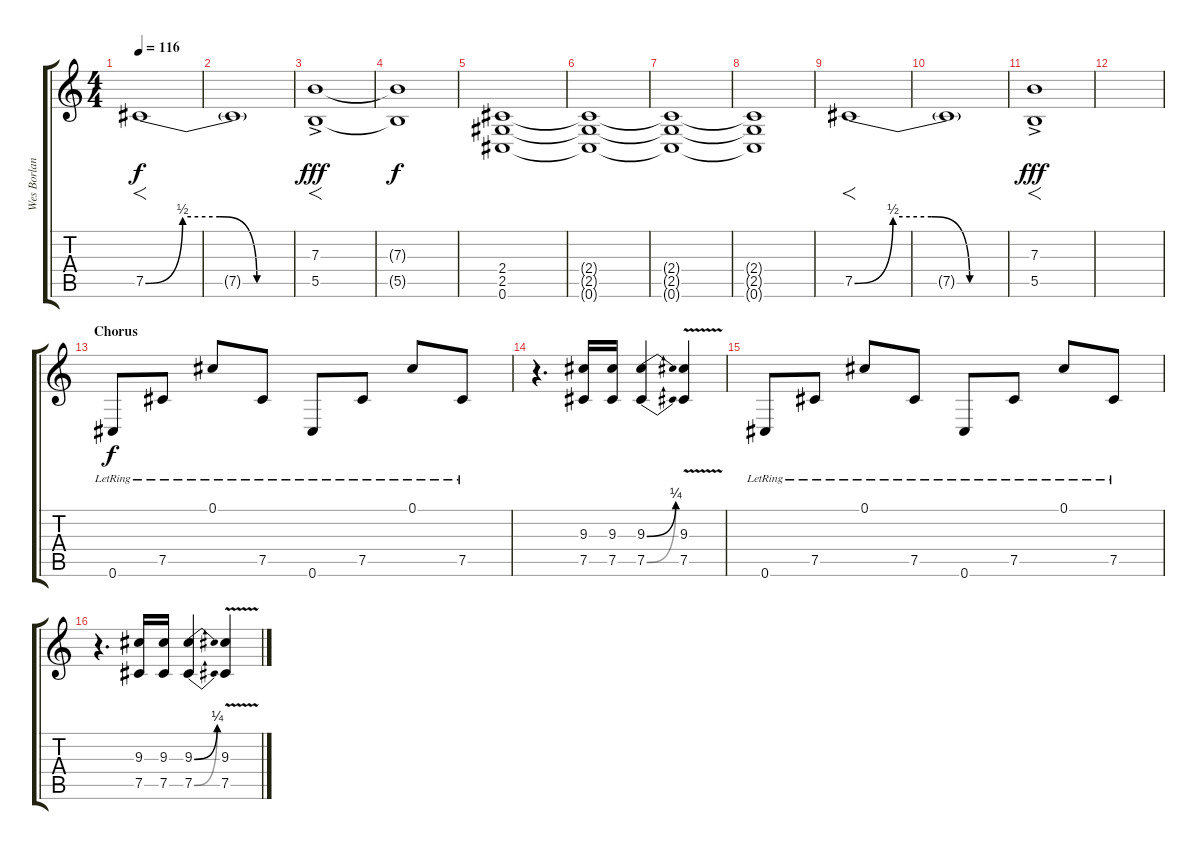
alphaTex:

\track ("Wes Borland - Distortion Guitar" "Wes Borlan") {instrument distortionguitar}
\staff {score tabs}
\tuning (Db4 Ab3 E3 B2 Gb2 Db2) {hide}
\ts (4 4)
\tempo 116
\clef g2
\ks c
7.5{be (custom 0 0 15 2 30 2 45 0 60 0)}.1{f dy f} |
7.5{t}.1 |
(7.3{ac} 5.5).1{f dy fff} |
(7.3{t} 5.5{t}).1{dy f} |
(2.4 2.5 0.6).1 |
(2.4{t} 2.5{t} 0.6{t}).1 |
(2.4{t} 2.5{t} 0.6{t}).1 |
(2.4{t} 2.5{t} 0.6{t}).1 |
7.5{be (custom 0 0 15 2 30 2 45 0 60 0)}.1{f} |
7.5{t}.1 |
(7.3{ac} 5.5).1{f dy fff} |
|
\section ("" "Chorus")
0.6{lr}.8{dy f} 7.5{lr}.8 0.1{lr}.8 7.5{lr}.8 0.6{lr}.8 7.5{lr}.8 0.1{lr}.8 7.5{lr}.8 |
r.4{d} (9.3 7.5).16 (9.3 7.5).16 (9.3{be (bend 0 0 60 1)} 7.5{be (bend 0 0 60 1)}).4 (9.3{v} 7.5{v}).4 |
0.6{lr}.8 7.5{lr}.8 0.1{lr}.8 7.5{lr}.8 0.6{lr}.8 7.5{lr}.8 0.1{lr}.8 7.5{lr}.8 |
r.4{d} (9.3 7.5).16 (9.3 7.5).16 (9.3{be (bend 0 0 60 1)} 7.5{be (bend 0 0 60 1)}).4 (9.3{v} 7.5{v}).4
